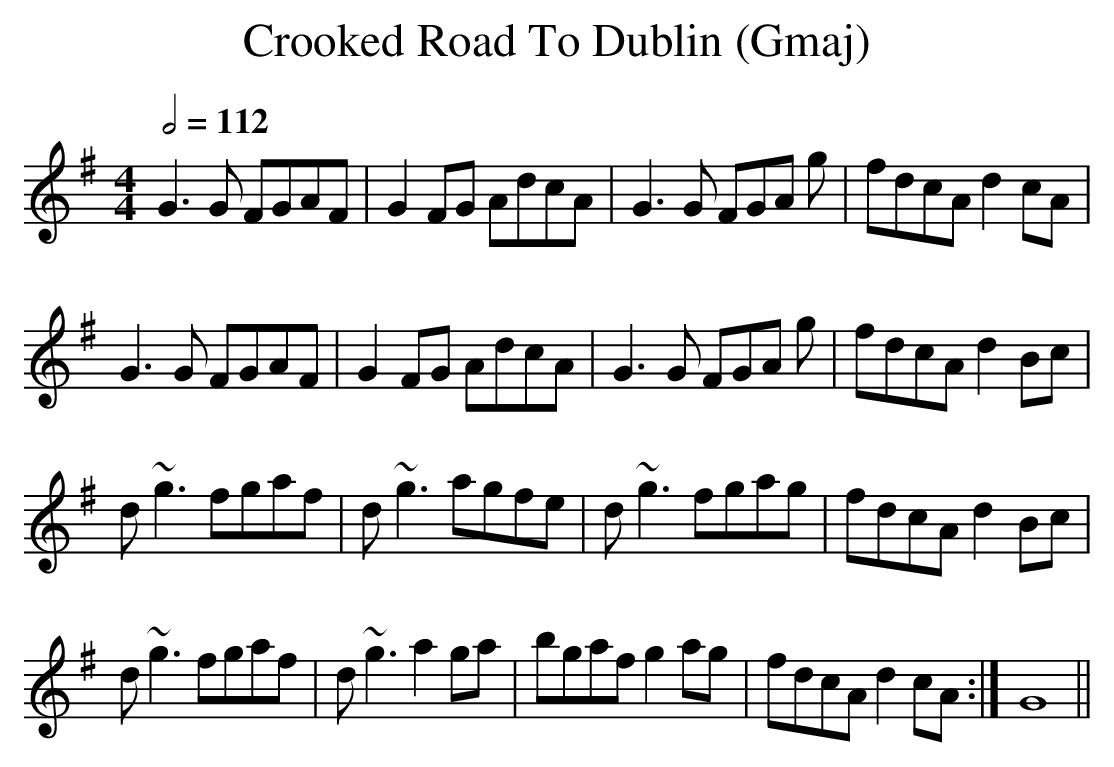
X:1
T:Crooked Road To Dublin (Gmaj) %1
Q:1/2=112
M:4/4
L:1/8
K:Gmaj
G3G FGAF|G2FG AdcA|G3G FGA g|fdcA d2cA|
G3G FGAF|G2FG AdcA|G3G FGA g|fdcA d2Bc|
d~g3 fgaf|d~g3 agfe|d~g3 fgag|fdcA d2Bc|
d~g3 fgaf|d~g3 a2ga|bgaf g2ag|fdcA d2cA:|G8||
